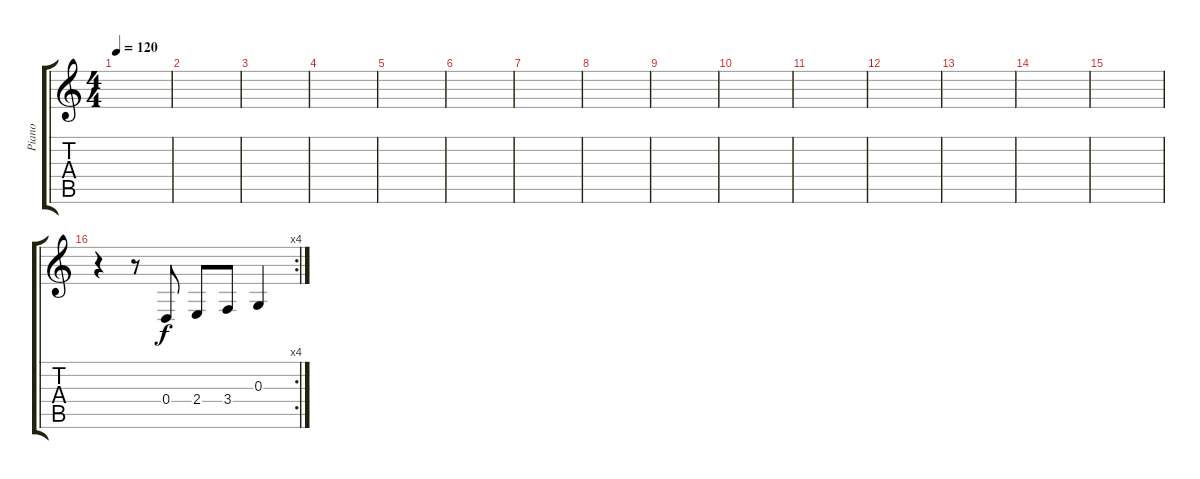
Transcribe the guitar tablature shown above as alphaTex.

\track ("Piano" "Piano") {instrument brightacousticpiano}
\staff {score tabs}
\tuning (E4 B3 G3 D3 A2 E2) {hide}
\ts (4 4)
\tempo 120
\clef g2
\ks c
|
|
|
|
|
|
|
|
|
|
|
|
|
|
|
\rc 4
r.4 r.8 0.4.8 2.4.8 3.4.8 0.3.4
